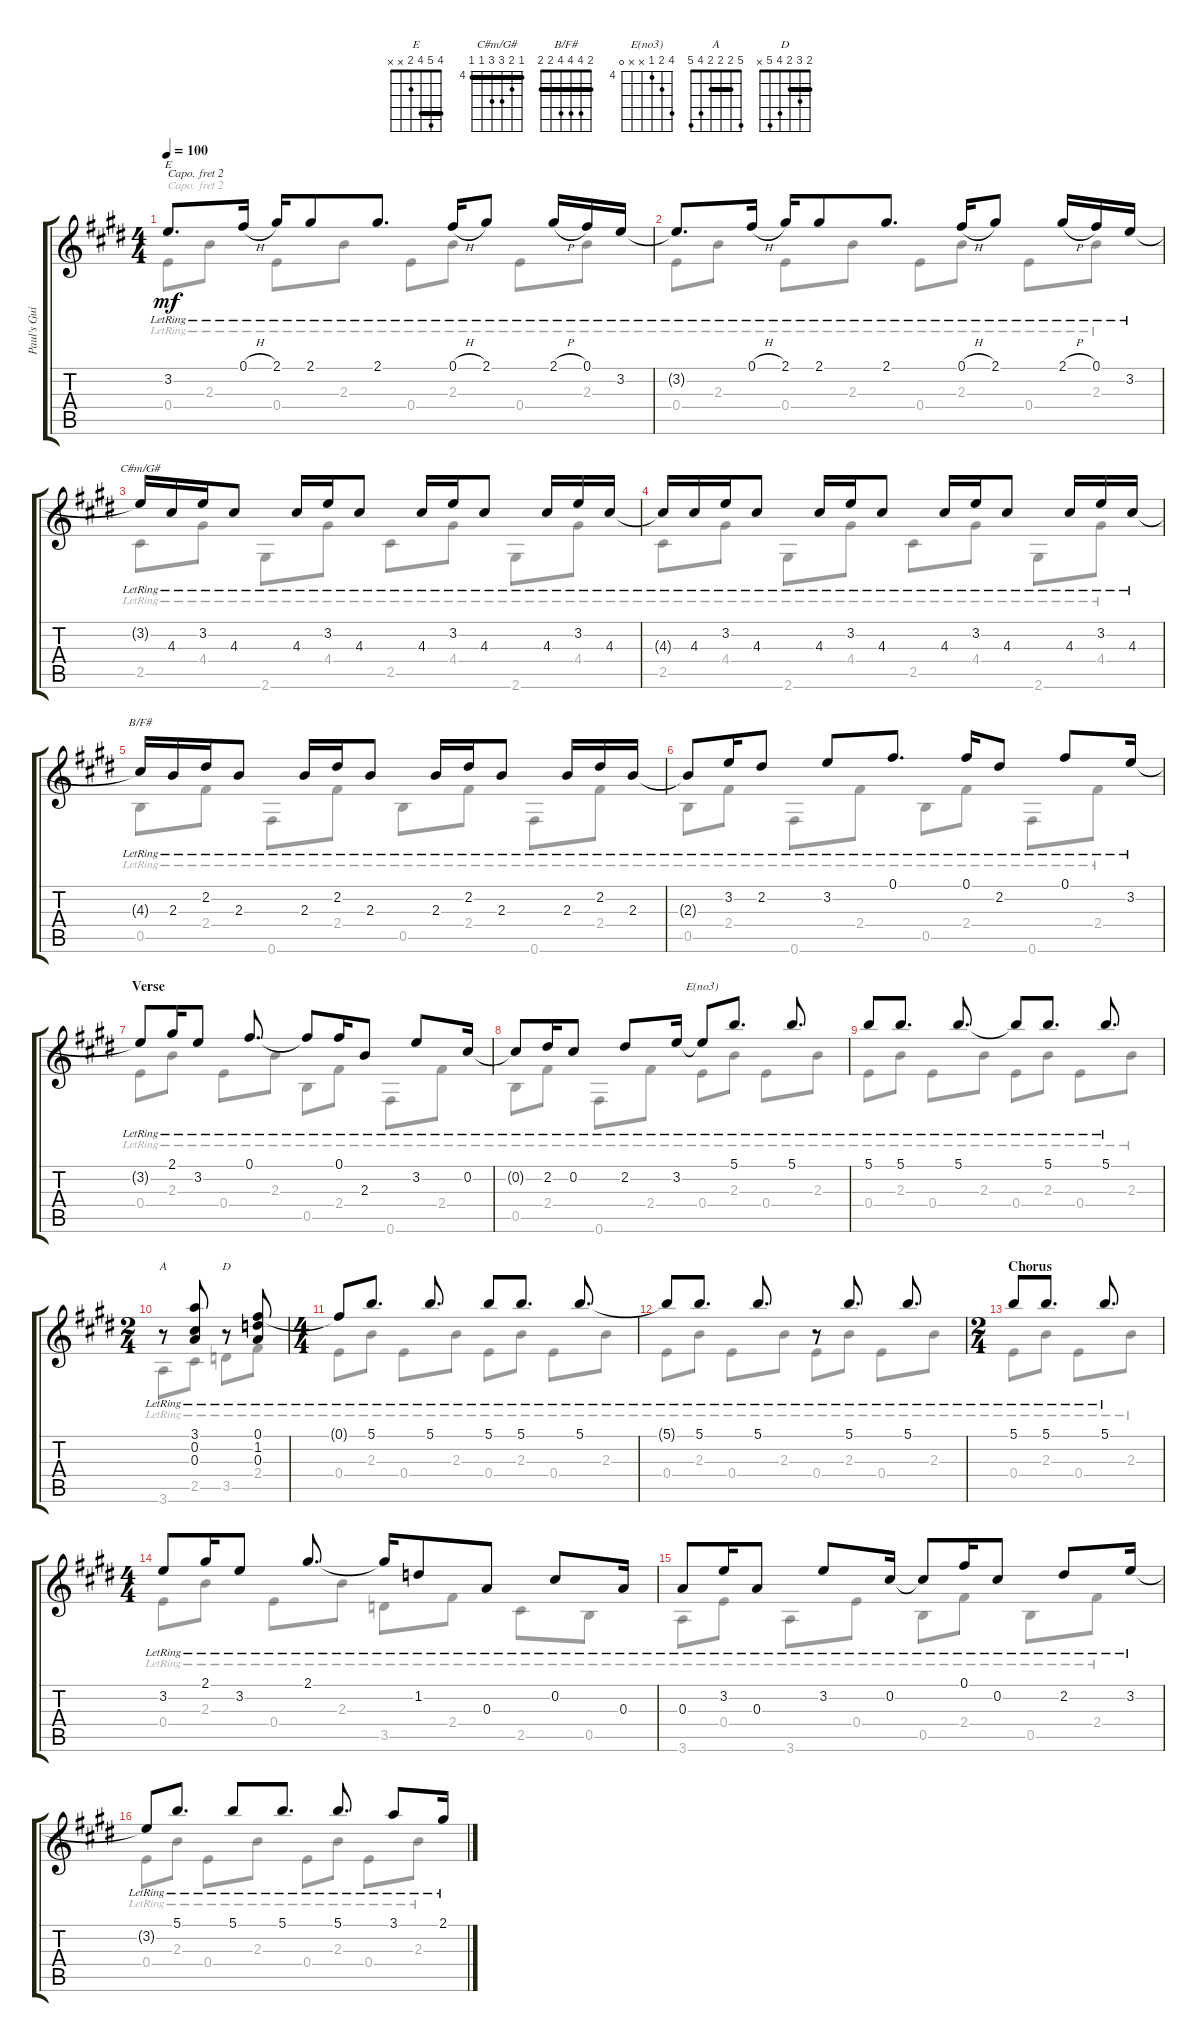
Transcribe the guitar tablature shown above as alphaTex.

\track ("Paul's Guitar" "Paul's Gui") {instrument acousticguitarnylon}
\staff {score tabs}
\capo 2
\tuning (E4 B3 G3 D3 A2 E2) {hide}
\chord ("E" 4 5 4 2 x x) {barre 4}
\chord ("C#m/G#" 4 5 6 6 4 4) {firstfret 4 barre 4}
\chord ("B/F#" 2 4 4 4 2 2) {barre 2}
\chord ("E(no3)" 7 5 4 x x 0) {firstfret 4}
\chord ("A" 5 2 2 2 4 5) {barre 2}
\chord ("D" 2 3 2 4 5 x) {barre 2}
\voice
\ts (4 4)
\tempo 100
\clef g2
\ks e
3.2{lr t}.8{d ch "E" dy mf} 0.1{h lr}.16 2.1{lr}.16 2.1{lr}.8 2.1{lr}.8{d} 0.1{h lr}.16 2.1{lr}.8 2.1{h lr}.16 0.1{lr}.16 3.2{lr}.16 |
3.2{lr t}.8{d} 0.1{h lr}.16 2.1{lr}.16 2.1{lr}.8 2.1{lr}.8{d} 0.1{h lr}.16 2.1{lr}.8 2.1{h lr}.16 0.1{lr}.16 3.2{lr}.16 |
3.2{lr t}.16{ch "C#m/G#"} 4.3{lr}.16 3.2{lr}.16 4.3{lr}.8 4.3{lr}.16 3.2{lr}.16 4.3{lr}.8 4.3{lr}.16 3.2{lr}.16 4.3{lr}.8 4.3{lr}.16 3.2{lr}.16 4.3{lr}.16 |
4.3{lr t}.16 4.3{lr}.16 3.2{lr}.16 4.3{lr}.8 4.3{lr}.16 3.2{lr}.16 4.3{lr}.8 4.3{lr}.16 3.2{lr}.16 4.3{lr}.8 4.3{lr}.16 3.2{lr}.16 4.3{lr}.16 |
4.3{lr t}.16{ch "B/F#"} 2.3{lr}.16 2.2{lr}.16 2.3{lr}.8 2.3{lr}.16 2.2{lr}.16 2.3{lr}.8 2.3{lr}.16 2.2{lr}.16 2.3{lr}.8 2.3{lr}.16 2.2{lr}.16 2.3{lr}.16 |
2.3{lr t}.8 3.2{lr}.16 2.2{lr}.8 3.2{lr}.8 0.1{lr}.8{d} 0.1{lr}.16 2.2{lr}.8 0.1{lr}.8 3.2{lr}.16 |
\section ("" "Verse")
3.2{lr t}.8 2.1{lr}.16 3.2{lr}.8 0.1{lr}.8{d} 0.1{lr t}.8 0.1{lr}.16 2.3{lr}.8 3.2{lr}.8 0.2{lr}.16 |
0.2{lr t}.8 2.2{lr}.16 0.2{lr}.8 2.2{lr}.8 3.2{lr}.16 3.2{lr t}.8{ch "E(no3)"} 5.1{lr}.8{d} 5.1{lr}.8{d} |
5.1{lr}.8 5.1{lr}.8{d} 5.1{lr}.8{d} 5.1{lr t}.8 5.1{lr}.8{d} 5.1{lr}.8{d} |
\ts (2 4)
r.8{ch "A"} (3.1{lr} 0.2{lr} 0.3{lr}).8 r.8{ch "D"} (0.1{lr} 1.2{lr} 0.3{lr}).8 |
\ts (4 4)
0.1{lr t}.8 5.1{lr}.8{d} 5.1{lr}.8{d} 5.1{lr}.8 5.1{lr}.8{d} 5.1{lr}.8{d} |
5.1{lr t}.8 5.1{lr}.8{d} 5.1{lr}.8{d} r.8 5.1{lr}.8{d} 5.1{lr}.8{d} |
\ts (2 4)
\section ("" "Chorus")
5.1{lr}.8 5.1{lr}.8{d} 5.1{lr}.8{d} |
\ts (4 4)
3.2{lr}.8 2.1{lr}.16 3.2{lr}.8 2.1{lr}.8{d} 2.1{lr t}.16 1.2{lr}.8 0.3{lr}.8 0.2{lr}.8 0.3{lr}.16 |
0.3{lr}.8 3.2{lr}.16 0.3{lr}.8 3.2{lr}.8 0.2{lr}.16 0.2{lr t}.8 0.1{lr}.16 0.2{lr}.8 2.2{lr}.8 3.2{lr}.16 |
3.2{lr t}.8 5.1{lr}.8{d} 5.1{lr}.8 5.1{lr}.8{d} 5.1{lr}.8{d} 3.1{lr}.8 2.1{lr}.16
\voice
\clef g2
\ottava regular
\simile none
\ks e
0.4{lr}.8{dy mf} 2.3{lr}.8 0.4{lr}.8 2.3{lr}.8 0.4{lr}.8 2.3{lr}.8 0.4{lr}.8 2.3{lr}.8 |
0.4{lr}.8 2.3{lr}.8 0.4{lr}.8 2.3{lr}.8 0.4{lr}.8 2.3{lr}.8 0.4{lr}.8 2.3{lr}.8 |
2.5{lr}.8 4.4{lr}.8 2.6{lr}.8 4.4{lr}.8 2.5{lr}.8 4.4{lr}.8 2.6{lr}.8 4.4{lr}.8 |
2.5{lr}.8 4.4{lr}.8 2.6{lr}.8 4.4{lr}.8 2.5{lr}.8 4.4{lr}.8 2.6{lr}.8 4.4{lr}.8 |
0.5{lr}.8 2.4{lr}.8 0.6{lr}.8 2.4{lr}.8 0.5{lr}.8 2.4{lr}.8 0.6{lr}.8 2.4{lr}.8 |
0.5{lr}.8 2.4{lr}.8 0.6{lr}.8 2.4{lr}.8 0.5{lr}.8 2.4{lr}.8 0.6{lr}.8 2.4{lr}.8 |
0.4{lr}.8 2.3{lr}.8 0.4{lr}.8 2.3{lr}.8 0.5{lr}.8 2.4{lr}.8 0.6{lr}.8 2.4{lr}.8 |
0.5{lr}.8 2.4{lr}.8 0.6{lr}.8 2.4{lr}.8 0.4{lr}.8 2.3{lr}.8 0.4{lr}.8 2.3{lr}.8 |
0.4{lr}.8 2.3{lr}.8 0.4{lr}.8 2.3{lr}.8 0.4{lr}.8 2.3{lr}.8 0.4{lr}.8 2.3{lr}.8 |
3.6{lr}.8 2.5{lr}.8 3.5{lr}.8 2.4{lr}.8 |
0.4{lr}.8 2.3{lr}.8 0.4{lr}.8 2.3{lr}.8 0.4{lr}.8 2.3{lr}.8 0.4{lr}.8 2.3{lr}.8 |
0.4{lr}.8 2.3{lr}.8 0.4{lr}.8 2.3{lr}.8 0.4{lr}.8 2.3{lr}.8 0.4{lr}.8 2.3{lr}.8 |
0.4{lr}.8 2.3{lr}.8 0.4{lr}.8 2.3{lr}.8 |
0.4{lr}.8 2.3{lr}.8 0.4{lr}.8 2.3{lr}.8 3.5{lr}.8 2.4{lr}.8 2.5{lr}.8 0.5{lr}.8 |
3.6{lr}.8 0.4{lr}.8 3.6{lr}.8 0.4{lr}.8 0.5{lr}.8 2.4{lr}.8 0.5{lr}.8 2.4{lr}.8 |
0.4{lr}.8 2.3{lr}.8 0.4{lr}.8 2.3{lr}.8 0.4{lr}.8 2.3{lr}.8 0.4{lr}.8 2.3{lr}.8
